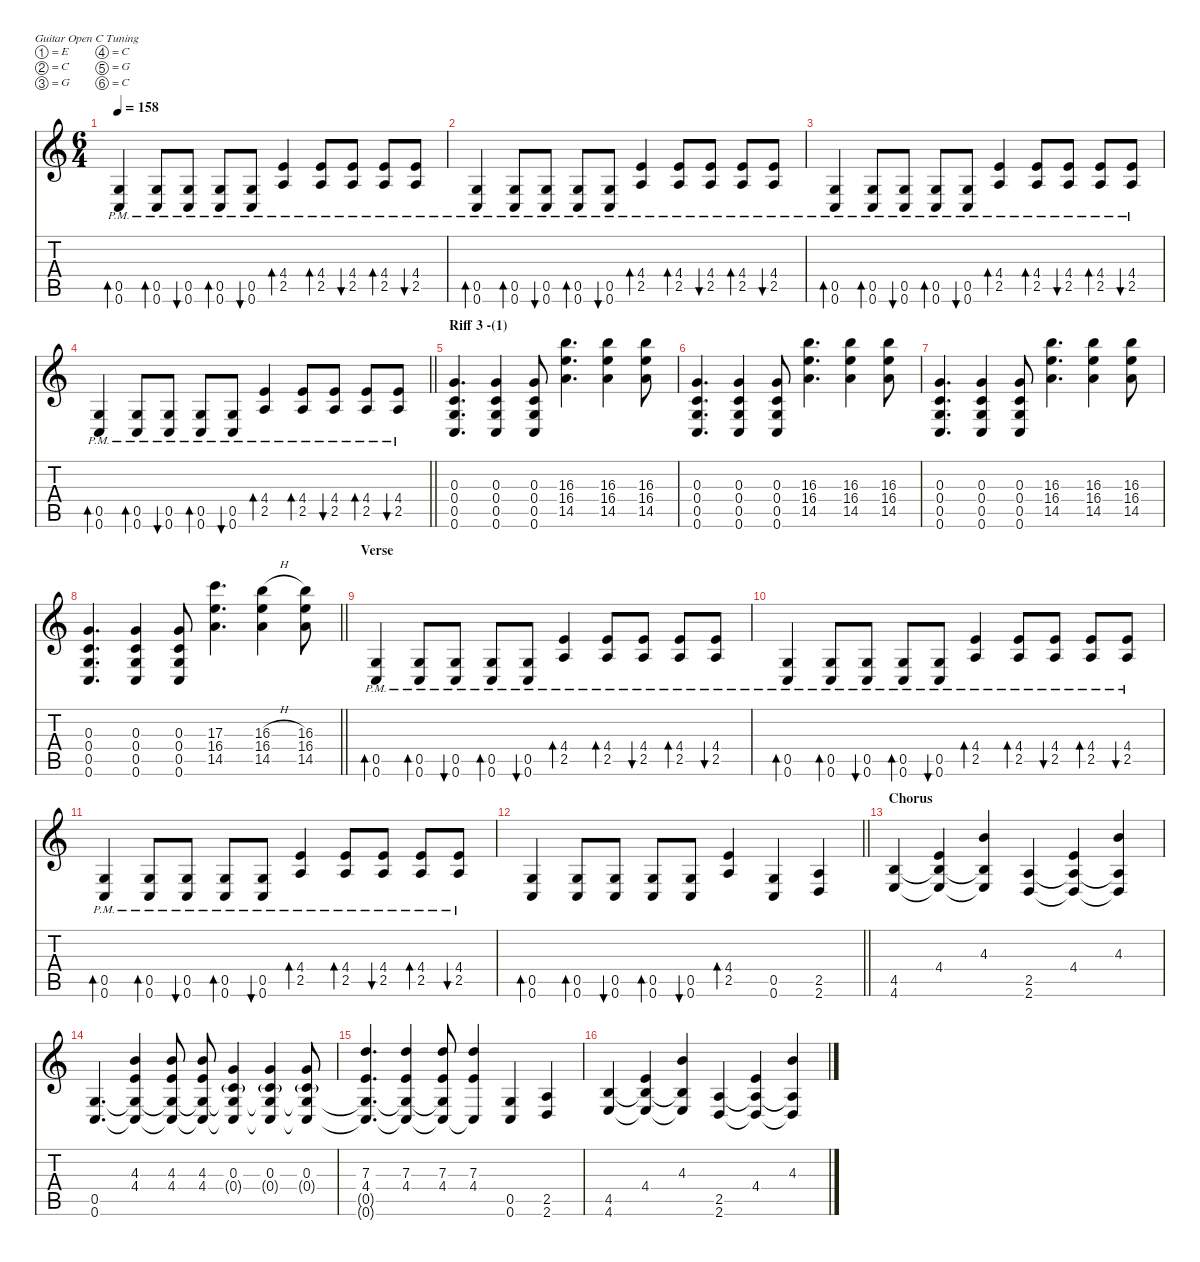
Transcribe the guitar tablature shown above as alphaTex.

\defaultSystemsLayout 4
\hideDynamics
\bracketExtendMode nobrackets
\singleTrackTrackNamePolicy hidden
\multiTrackTrackNamePolicy hidden
\firstSystemTrackNameMode fullname
\firstSystemTrackNameOrientation horizontal
\otherSystemsTrackNameOrientation horizontal
\track ("Rythm 2 - Devin" "dist.guit.") {defaultSystemsLayout 4 mute instrument distortionguitar}
\staff {score tabs}
\tuning (E4 C4 G3 C3 G2 C2)
\ts (6 4)
\tempo 158
\clef g2
\ks c
(0.5{pm} 0.6{pm}).4{bd 120 dy f beam Up} (0.5{pm} 0.6{pm}).8{bd 120 beam Up} (0.5{pm} 0.6{pm}).8{bu 120 beam Up} (0.5{pm} 0.6{pm}).8{bd 120 beam Up} (0.5{pm} 0.6{pm}).8{bu 120 beam Up} (4.4{pm} 2.5{pm}).4{bd 120 beam Up} (4.4{pm} 2.5{pm}).8{bd 120 beam Up} (4.4{pm} 2.5{pm}).8{bu 120 beam Up} (4.4{pm} 2.5{pm}).8{bd 120 beam Up} (4.4{pm} 2.5{pm}).8{bu 120 beam Up} |
(0.5{pm} 0.6{pm}).4{bd 120 beam Up} (0.5{pm} 0.6{pm}).8{bd 120 beam Up} (0.5{pm} 0.6{pm}).8{bu 120 beam Up} (0.5{pm} 0.6{pm}).8{bd 120 beam Up} (0.5{pm} 0.6{pm}).8{bu 120 beam Up} (4.4{pm} 2.5{pm}).4{bd 120 beam Up} (4.4{pm} 2.5{pm}).8{bd 120 beam Up} (4.4{pm} 2.5{pm}).8{bu 120 beam Up} (4.4{pm} 2.5{pm}).8{bd 120 beam Up} (4.4{pm} 2.5{pm}).8{bu 120 beam Up} |
(0.5{pm} 0.6{pm}).4{bd 120 beam Up} (0.5{pm} 0.6{pm}).8{bd 120 beam Up} (0.5{pm} 0.6{pm}).8{bu 120 beam Up} (0.5{pm} 0.6{pm}).8{bd 120 beam Up} (0.5{pm} 0.6{pm}).8{bu 120 beam Up} (4.4{pm} 2.5{pm}).4{bd 120 beam Up} (4.4{pm} 2.5{pm}).8{bd 120 beam Up} (4.4{pm} 2.5{pm}).8{bu 120 beam Up} (4.4{pm} 2.5{pm}).8{bd 120 beam Up} (4.4{pm} 2.5{pm}).8{bu 120 beam Up} |
\barLineRight lightlight
(0.5{pm} 0.6{pm}).4{bd 120 beam Up} (0.5{pm} 0.6{pm}).8{bd 120 beam Up} (0.5{pm} 0.6{pm}).8{bu 120 beam Up} (0.5{pm} 0.6{pm}).8{bd 120 beam Up} (0.5{pm} 0.6{pm}).8{bu 120 beam Up} (4.4{pm} 2.5{pm}).4{bd 120 beam Up} (4.4{pm} 2.5{pm}).8{bd 120 beam Up} (4.4{pm} 2.5{pm}).8{bu 120 beam Up} (4.4{pm} 2.5{pm}).8{bd 120 beam Up} (4.4{pm} 2.5{pm}).8{bu 120 beam Up} |
\section ("" "Riff 3 -(1)")
(0.3 0.4 0.5 0.6).4{d beam Up} (0.3 0.4 0.5 0.6).4{beam Up} (0.3 0.4 0.5 0.6).8{beam Up} (16.3 16.4 14.5).4{d beam Down} (16.3 16.4 14.5).4{beam Down} (16.3 16.4 14.5).8{beam Down} |
(0.3 0.4 0.5 0.6).4{d beam Up} (0.3 0.4 0.5 0.6).4{beam Up} (0.3 0.4 0.5 0.6).8{beam Up} (16.3 16.4 14.5).4{d beam Down} (16.3 16.4 14.5).4{beam Down} (16.3 16.4 14.5).8{beam Down} |
(0.3 0.4 0.5 0.6).4{d beam Up} (0.3 0.4 0.5 0.6).4{beam Up} (0.3 0.4 0.5 0.6).8{beam Up} (16.3 16.4 14.5).4{d beam Down} (16.3 16.4 14.5).4{beam Down} (16.3 16.4 14.5).8{beam Down} |
\barLineRight lightlight
(0.3 0.4 0.5 0.6).4{d beam Up} (0.3 0.4 0.5 0.6).4{beam Up} (0.3 0.4 0.5 0.6).8{beam Up} (17.3 16.4 14.5).4{d beam Down} (16.3{h} 16.4 14.5).4{beam Down} (16.3 16.4 14.5).8{beam Down} |
\section ("" "Verse")
(0.5{pm} 0.6{pm}).4{bd 120 beam Up} (0.5{pm} 0.6{pm}).8{bd 120 beam Up} (0.5{pm} 0.6{pm}).8{bu 120 beam Up} (0.5{pm} 0.6{pm}).8{bd 120 beam Up} (0.5{pm} 0.6{pm}).8{bu 120 beam Up} (4.4{pm} 2.5{pm}).4{bd 120 beam Up} (4.4{pm} 2.5{pm}).8{bd 120 beam Up} (4.4{pm} 2.5{pm}).8{bu 120 beam Up} (4.4{pm} 2.5{pm}).8{bd 120 beam Up} (4.4{pm} 2.5{pm}).8{bu 120 beam Up} |
(0.5{pm} 0.6{pm}).4{bd 120 beam Up} (0.5{pm} 0.6{pm}).8{bd 120 beam Up} (0.5{pm} 0.6{pm}).8{bu 120 beam Up} (0.5{pm} 0.6{pm}).8{bd 120 beam Up} (0.5{pm} 0.6{pm}).8{bu 120 beam Up} (4.4{pm} 2.5{pm}).4{bd 120 beam Up} (4.4{pm} 2.5{pm}).8{bd 120 beam Up} (4.4{pm} 2.5{pm}).8{bu 120 beam Up} (4.4{pm} 2.5{pm}).8{bd 120 beam Up} (4.4{pm} 2.5{pm}).8{bu 120 beam Up} |
(0.5{pm} 0.6{pm}).4{bd 120 beam Up} (0.5{pm} 0.6{pm}).8{bd 120 beam Up} (0.5{pm} 0.6{pm}).8{bu 120 beam Up} (0.5{pm} 0.6{pm}).8{bd 120 beam Up} (0.5{pm} 0.6{pm}).8{bu 120 beam Up} (4.4{pm} 2.5{pm}).4{bd 120 beam Up} (4.4{pm} 2.5{pm}).8{bd 120 beam Up} (4.4{pm} 2.5{pm}).8{bu 120 beam Up} (4.4{pm} 2.5{pm}).8{bd 120 beam Up} (4.4{pm} 2.5{pm}).8{bu 120 beam Up} |
\barLineRight lightlight
(0.5 0.6).4{bd 120 beam Up} (0.5 0.6).8{bd 120 beam Up} (0.5 0.6).8{bu 120 beam Up} (0.5 0.6).8{bd 120 beam Up} (0.5 0.6).8{bu 120 beam Up} (4.4 2.5).4{bd 120 beam Up} (0.5 0.6).4{beam Up} (2.5 2.6).4{beam Up} |
\section ("" "Chorus")
(4.5 4.6).4{beam Up} (4.4 4.5{t} 4.6{t}).4{beam Up} (4.3 4.5{t} 4.6{t}).4{beam Up} (2.5 2.6).4{beam Up} (4.4 2.5{t} 2.6{t}).4{beam Up} (4.3 2.5{t} 2.6{t}).4{beam Up} |
(0.5 0.6).4{d beam Up} (4.3 4.4 0.5{t} 0.6{t}).4{beam Up} (4.3 4.4 0.5{t} 0.6{t}).8{beam Up} (4.3 4.4 0.5{t} 0.6{t}).8{beam Up} (0.3 0.4{g} 0.5{t} 0.6{t}).4{beam Up} (0.3 0.4{g} 0.5{t} 0.6{t}).4{beam Up} (0.3 0.4{g} 0.5{t} 0.6{t}).8{beam Up} |
(7.3 4.4 0.5{t} 0.6{t}).4{d beam Up} (7.3 4.4 0.5{t} 0.6{t}).4{beam Up} (7.3 4.4 0.5{t} 0.6{t}).8{beam Up} (7.3 4.4 0.6{t}).4{beam Up} (0.5 0.6).4{beam Up} (2.5 2.6).4{beam Up} |
(4.5 4.6).4{beam Up} (4.4 4.5{t} 4.6{t}).4{beam Up} (4.3 4.5{t} 4.6{t}).4{beam Up} (2.5 2.6).4{beam Up} (4.4 2.5{t} 2.6{t}).4{beam Up} (4.3 2.5{t} 2.6{t}).4{beam Up}
